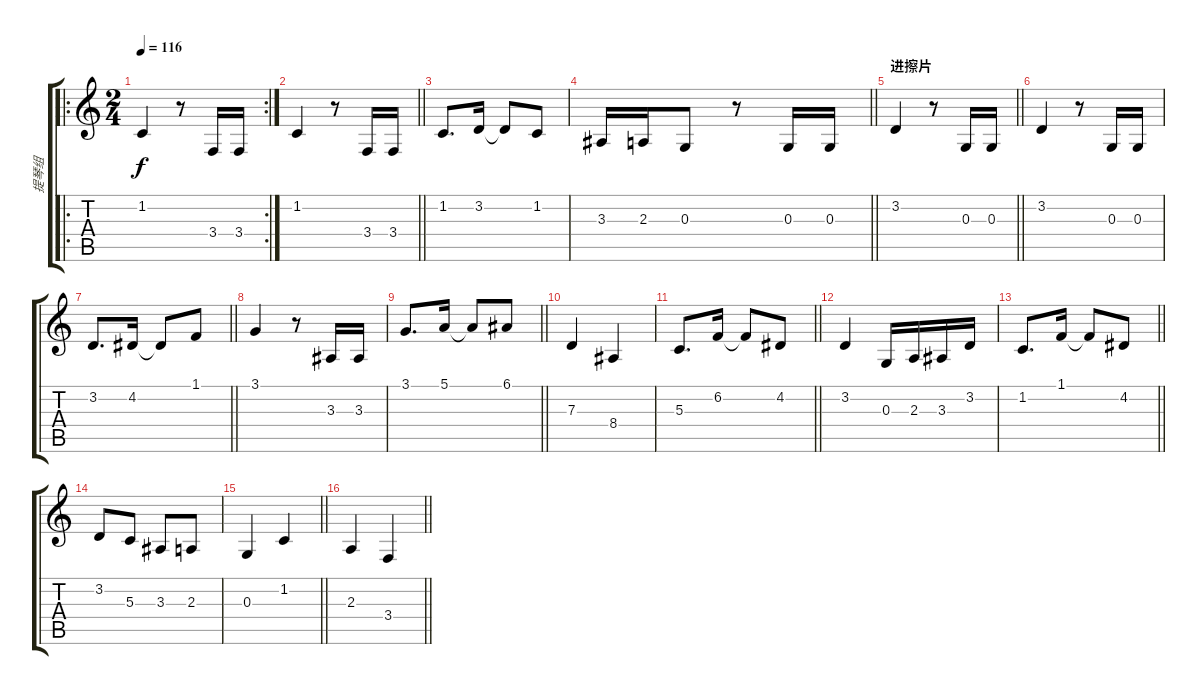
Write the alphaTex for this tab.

\track ("提琴组" "提琴组") {instrument stringensemble1}
\staff {score tabs}
\tuning (E4 B3 G3 D3 A2 E2) {hide}
\ro
\rc 2
\ts (2 4)
\tempo 116
\clef g2
\ks c
1.2.4{dy f} r.8 3.4.16 3.4.16 |
\barLineRight lightlight
1.2.4 r.8 3.4.16 3.4.16 |
1.2.8{d} 3.2.16 3.2{t}.8 1.2.8 |
\barLineRight lightlight
3.3.16 2.3.16 0.3.8 r.8 0.3.16 0.3.16 |
\section ("" "进擦片")
\barLineRight lightlight
3.2.4 r.8 0.3.16 0.3.16 |
\section ("" "")
3.2.4 r.8 0.3.16 0.3.16 |
\barLineRight lightlight
3.2.8{d} 4.2.16 4.2{t}.8 1.1.8 |
3.1.4 r.8 3.3.16 3.3.16 |
\barLineRight lightlight
3.1.8{d} 5.1.16 5.1{t}.8 6.1.8 |
7.3.4 8.4.4 |
\barLineRight lightlight
5.3.8{d} 6.2.16 6.2{t}.8 4.2.8 |
3.2.4 0.3.16 2.3.16 3.3.16 3.2.16 |
\barLineRight lightlight
1.2.8{d} 1.1.16 1.1{t}.8 4.2.8 |
3.2.8 5.3.8 3.3.8 2.3.8 |
\barLineRight lightlight
0.3.4 1.2.4 |
\barLineRight lightlight
2.3.4 3.4.4
